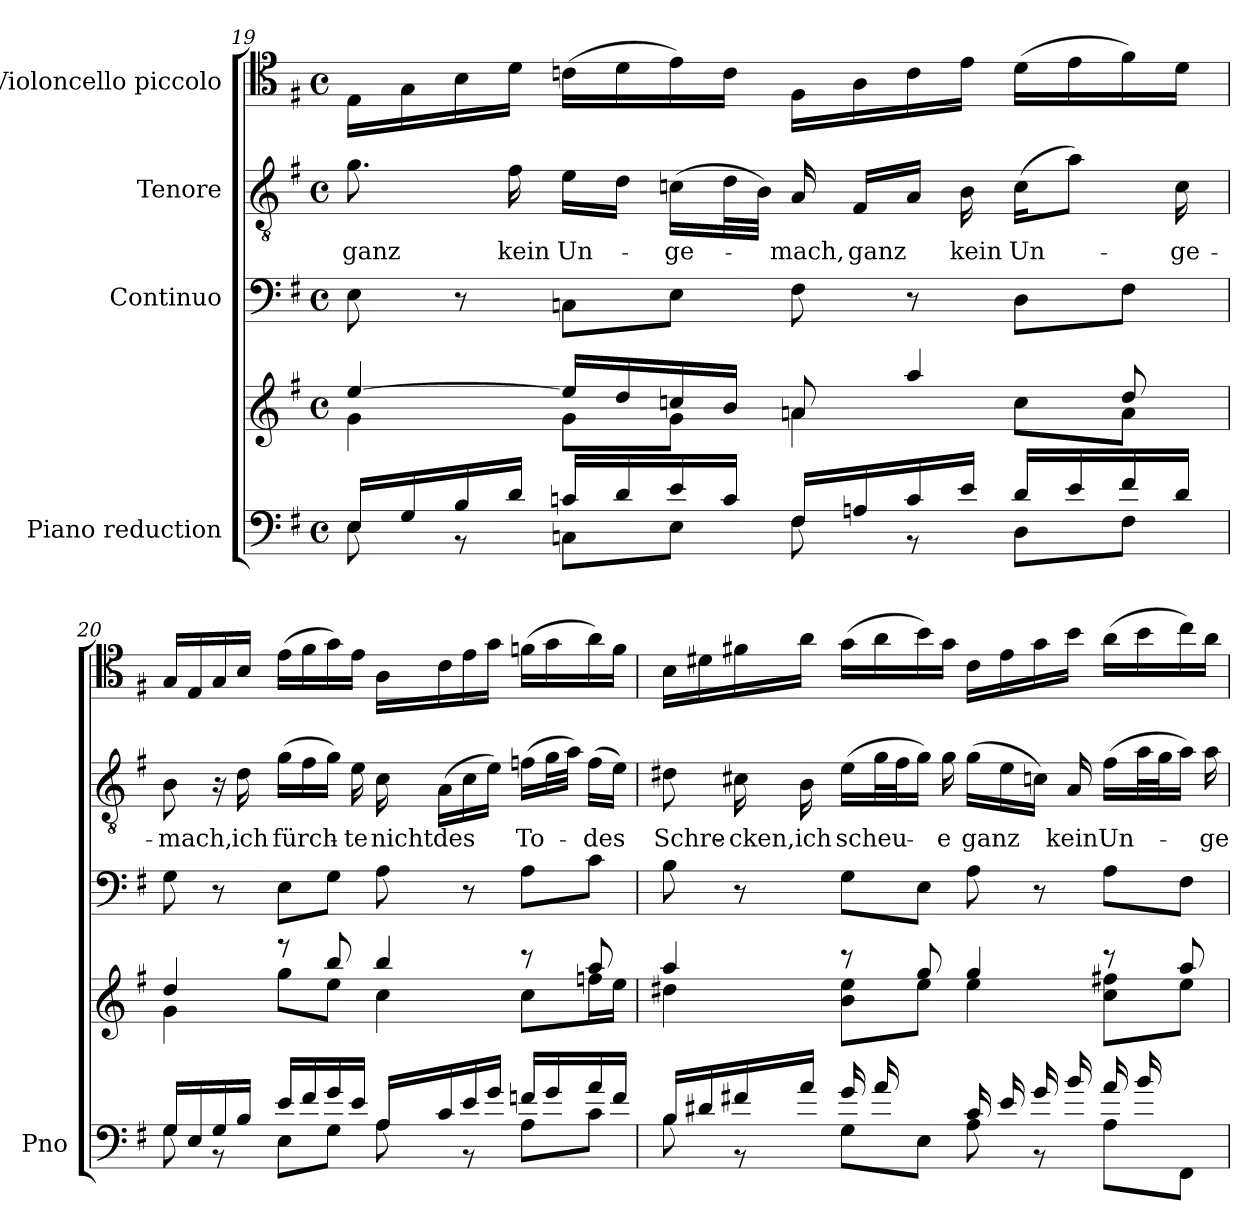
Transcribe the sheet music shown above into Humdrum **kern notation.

**kern	**kern	**kern	**kern	**text	**kern
*part4	*part4	*part3	*part2	*part2	*part1
*staff5	*staff4	*staff3	*staff2	*staff2	*staff1
*I"Piano reduction	*	*I"Continuo	*I"Tenore	*	*I"Violoncello piccolo
*I'Pno	*	*	*	*	*
*clefF4	*clefG2	*clefF4	*clefGv2	*	*clefC4
*k[f#]	*k[f#]	*k[f#]	*k[f#]	*	*k[f#]
*M4/4	*M4/4	*M4/4	*M4/4	*	*M4/4
*met(c)	*met(c)	*met(c)	*met(c)	*	*met(c)
=19	=19	=19	=19	=19	=19
*^	*^	*	*	*	*
!	!	!	!	!	!	!LO:LY:b	!
16E/LL	8E\	[4ee/	4g\	8E\	8.g\	ganz	16E\LL
16G/	.	.	.	.	.	.	16G\
16B/	8r	.	.	8r	.	.	16B\
!	!	!	!	!	!	!LO:LY:b	!
16d/JJ	.	.	.	.	16f#\	kein	16d\JJ
!	!	!	!	!	!	!LO:LY:b	!
16cn/LL	8Cn\L	16ee/LL]	8g\L	8Cn\L	16e\LL	Un-	(16cn\LL
16d/	.	16dd/	.	.	16d\JJ	.	16d\
!	!	!	!	!	!	!LO:LY:b	!
16e/	8E\J	16ccn/	8g\J	8E\J	(16cn\LL	-ge-	16e\)
16c/JJ	.	16b/JJ	.	.	32d\L	.	16c\JJ
.	.	.	.	.	32B\JJJ)	.	.
!	!	!	!	!	!	!LO:LY:b	!
16F#/LL	8F#\	8an/	4a\	8F#\	16A/	-mach,	16F#\LL
!	!	!	!	!	!	!LO:LY:b	!
16An/	.	.	.	.	16F#/LL	ganz	16A\
16c/	8r	4aa/	.	8r	16A/JJ	.	16c\
!	!	!	!	!	!	!LO:LY:b	!
16e/JJ	.	.	.	.	16B\	kein	16e\JJ
!	!	!	!	!	!	!LO:LY:b	!
16d/LL	8D\L	.	8cc\L	8D\L	(16c\KL	Un-	(16d\LL
16e/	.	.	.	.	8a\J)	.	16e\
16f#/	8F#\J	8dd/	8a\J	8F#\J	.	.	16f#\)
!	!	!	!	!	!	!LO:LY:b	!
16d/JJ	.	.	.	.	16c\	-ge-	16d\JJ
!!LO:PB:g=z
=20	=20	=20	=20	=20	=20	=20	=20
!	!	!	!	!	!	!LO:LY:b	!
16G/LL	8G\	4dd/	4g\	8G\	8B\	-mach,	16G/LL
16E/	.	.	.	.	.	.	16E/
16G/	8r	.	.	8r	16r	.	16G/
!	!	!	!	!	!	!LO:LY:b	!
16B/JJ	.	.	.	.	16d\	ich	16B/JJ
!	!	!	!	!	!	!LO:LY:b	!
16e/LL	8E\L	8r	8gg\L	8E\L	(16g\LL	fürch-	(16e\LL
16f#/	.	.	.	.	16f#\	.	16f#\
16g/	8G\J	8bb/	8ee\J	8G\J	16g\JJ)	.	16g\)
!	!	!	!	!	!	!LO:LY:b	!
16e/JJ	.	.	.	.	16e\	-te	16e\JJ
!	!	!	!	!	!	!LO:LY:b	!
16A/LL	8A\	4bb/	4cc\	8A\	16c\	nicht	16A\LL
!	!	!	!	!	!	!LO:LY:b	!
16c/	.	.	.	.	(16A\LL	des	16c\
16e/	8r	.	.	8r	16c\	.	16e\
16g/JJ	.	.	.	.	16e\JJ)	.	16g\JJ
!	!	!	!	!	!	!LO:LY:b	!
16fn/LL	8A\L	8r	8cc\L	8A\L	(16fn\LL	To-	(16fn\LL
16g/	.	.	.	.	32g\L	.	16g\
.	.	.	.	.	32a\JJJ)	.	.
!	!	!	!	!	!	!LO:LY:b	!
16a/	8c\J	8aa/	16ffn\L	8c\J	(16f\LL	-des	16a\)
16f/JJ	.	.	16ee\JJ	.	16e\JJ)	.	16f\JJ
=21	=21	=21	=21	=21	=21	=21	=21
*	*	*	*^	*	*	*	*
!	!	!	!	!	!	!	!LO:LY:b	!
16B/LL	8B\	4aa/	4dd#X\	4.ryy	8B\	8d#X\	Schre-	16B\LL
16d#X/	.	.	.	.	.	.	.	16d#X\
!	!	!	!	!	!	!	!LO:LY:b	!
16f#X/	8r	.	.	.	8r	16c#X\	-cken,	16f#X\
!	!	!	!	!	!	!	!LO:LY:b	!
16a/JJ	.	.	.	.	.	16B\	ich	16a\JJ
!	!	!	!	!	!	!	!LO:LY:b	!
16g/LL	8G\L	8r	8b\ 8ee\L	.	8G\L	(16e\LL	scheu-	(16g\LL
16a/	.	.	.	.	.	32g\L	.	16a\
.	.	.	.	.	.	32f#\J	.	.
8ryy	8E\J	8gg/	8ee\J	16b\	8E\J	16g\JJ)	.	16b\)
!	!	!	!	!	!	!	!LO:LY:b	!
.	.	.	.	16g\JJ	.	16g\	-e	16g\JJ
!	!	!	!	!	!	!	!LO:LY:b	!
16c/LL	8A\	4gg/	4ee\	4.ryy	8A\	(16g\LL	ganz	16c\LL
16e/	.	.	.	.	.	16e\	.	16e\
16g/	8r	.	.	.	8r	16cn\JJ)	.	16g\
!	!	!	!	!	!	!	!LO:LY:b	!
16b/JJ	.	.	.	.	.	16A/	kein	16b\JJ
!	!	!	!	!	!	!	!LO:LY:b	!
16a/LL	8A\L	8r	8cc\ 8ff#X\L	.	8A\L	(16f#\LL	Un-	(16a\LL
16b/	.	.	.	.	.	32a\L	.	16b\
.	.	.	.	.	.	32g\J	.	.
8ryy	8FF#\J	8aa/	8ee\J	16cc\	8F#\J	16a\JJ)	.	16cc\)
!	!	!	!	!	!	!	!LO:LY:b	!
.	.	.	.	16a\JJ	.	16a\	-ge-	16a\JJ
*v	*v	*	*	*	*	*	*	*
*	*v	*v	*v	*	*	*	*
=	=	=	=	=	=
*-	*-	*-	*-	*-	*-
